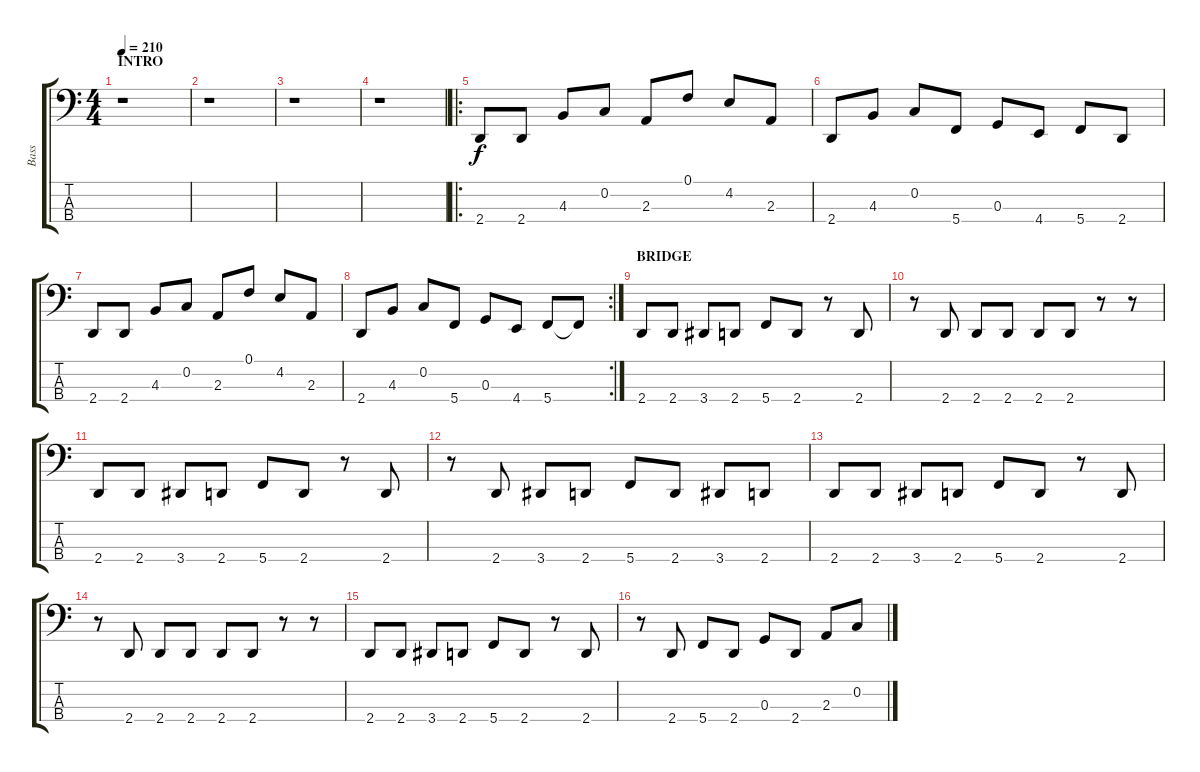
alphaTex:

\track ("Bass" "Bass") {instrument electricbasspick}
\staff {score tabs}
\tuning (F2 C2 G1 C1) {hide}
\ts (4 4)
\section ("" "INTRO")
\tempo 210
\clef f4
\ks c
r.1{dy f instrument electricbasspick} |
r.1 |
r.1 |
r.1 |
\ro
2.4.8 2.4.8 4.3.8 0.2.8 2.3.8 0.1.8 4.2.8 2.3.8 |
2.4.8 4.3.8 0.2.8 5.4.8 0.3.8 4.4.8 5.4.8 2.4.8 |
2.4.8 2.4.8 4.3.8 0.2.8 2.3.8 0.1.8 4.2.8 2.3.8 |
\rc 2
2.4.8 4.3.8 0.2.8 5.4.8 0.3.8 4.4.8 5.4.8 5.4{t}.8 |
\section ("" "BRIDGE")
2.4.8 2.4.8 3.4.8 2.4.8 5.4.8 2.4.8 r.8 2.4.8 |
r.8 2.4.8 2.4.8 2.4.8 2.4.8 2.4.8 r.8 r.8 |
2.4.8 2.4.8 3.4.8 2.4.8 5.4.8 2.4.8 r.8 2.4.8 |
r.8 2.4.8 3.4.8 2.4.8 5.4.8 2.4.8 3.4.8 2.4.8 |
2.4.8 2.4.8 3.4.8 2.4.8 5.4.8 2.4.8 r.8 2.4.8 |
r.8 2.4.8 2.4.8 2.4.8 2.4.8 2.4.8 r.8 r.8 |
2.4.8 2.4.8 3.4.8 2.4.8 5.4.8 2.4.8 r.8 2.4.8 |
r.8 2.4.8 5.4.8 2.4.8 0.3.8 2.4.8 2.3.8 0.2.8
